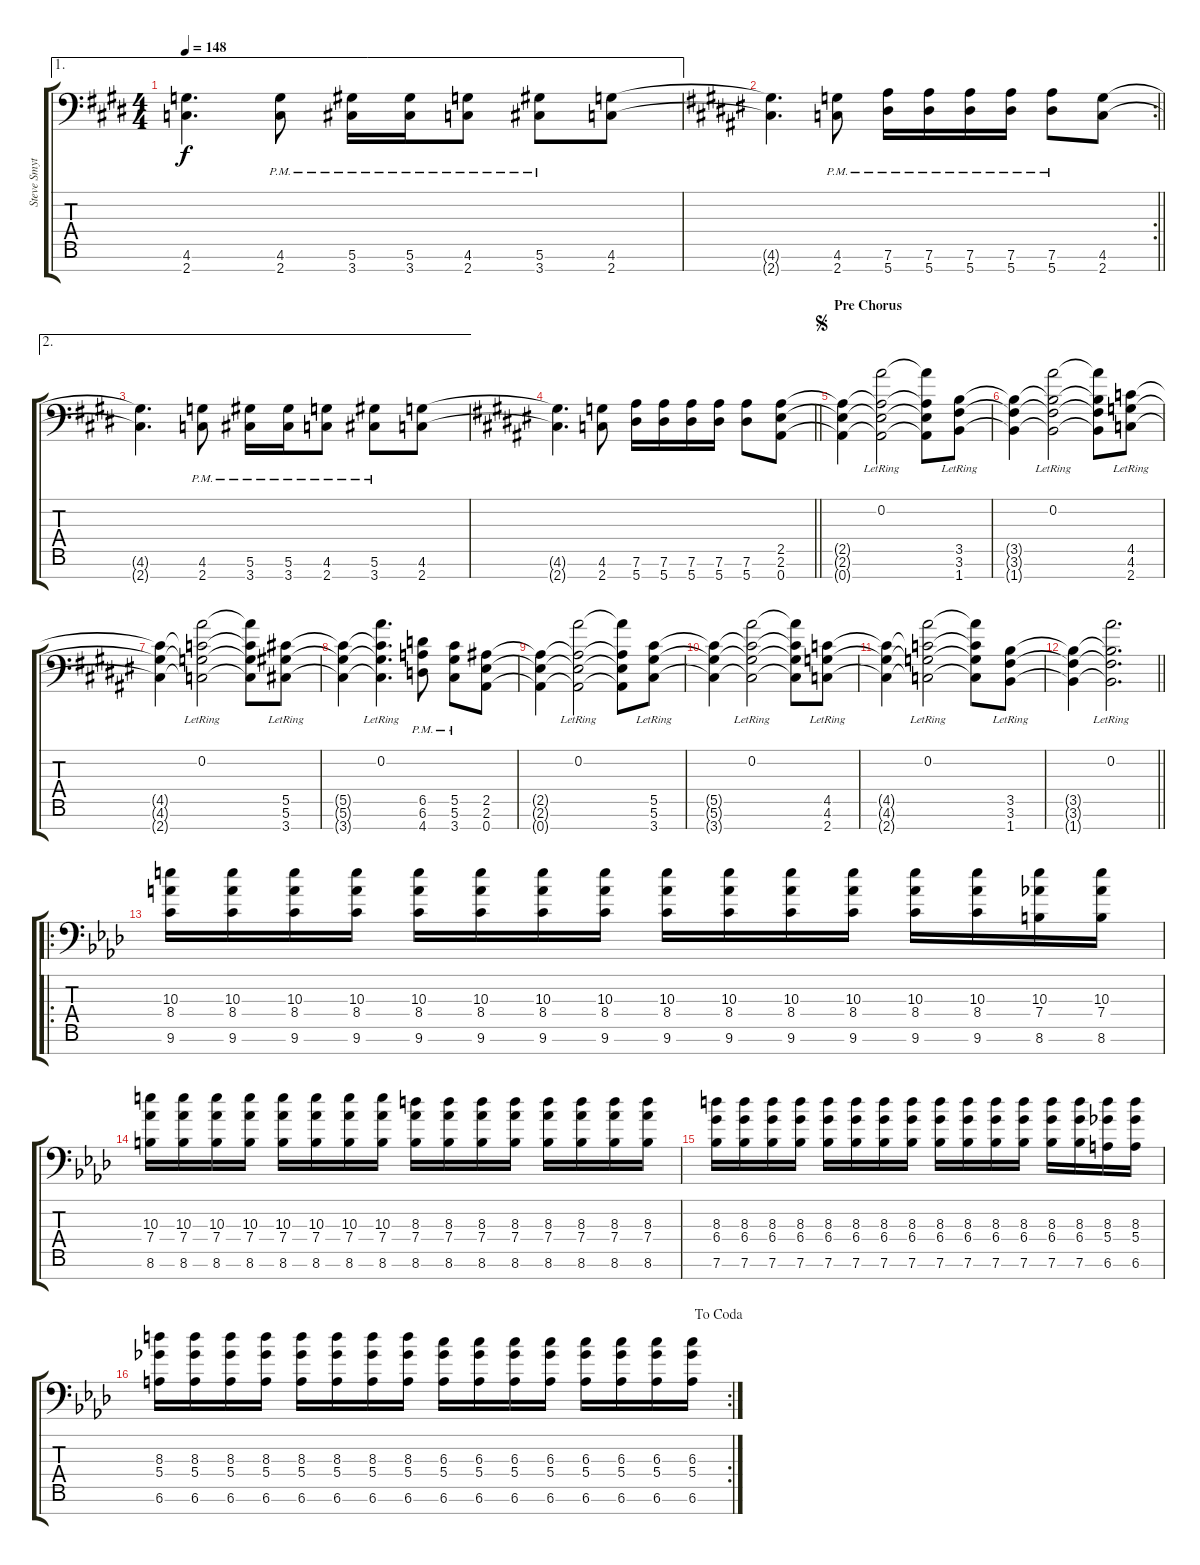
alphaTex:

\track ("Steve Smyth" "Steve Smyt") {instrument distortionguitar}
\staff {score tabs}
\tuning (Eb4 Bb3 Gb3 Db3 Ab2 Eb2 Bb1) {hide}
\ae 1
\ts (4 4)
\tempo 148
\clef f4
\ks e
(4.6{t} 2.7{t}).4{d dy f} (4.6{pm} 2.7{pm}).8 (5.6{pm} 3.7{pm}).16 (5.6{pm} 3.7{pm}).16 (4.6{pm} 2.7{pm}).8 (5.6{pm} 3.7{pm}).8 (4.6 2.7).8 |
\rc 2
\barLineRight lightlight
\ks f#
(4.6{t} 2.7{t}).4{d} (4.6{pm} 2.7{pm}).8 (7.6{pm} 5.7{pm}).16 (7.6{pm} 5.7{pm}).16 (7.6{pm} 5.7{pm}).16 (7.6{pm} 5.7{pm}).16 (7.6{pm} 5.7{pm}).8 (4.6 2.7).8 |
\ae 2
\ks e
(4.6{t} 2.7{t}).4{d} (4.6{pm} 2.7{pm}).8 (5.6{pm} 3.7{pm}).16 (5.6{pm} 3.7{pm}).16 (4.6{pm} 2.7{pm}).8 (5.6{pm} 3.7{pm}).8 (4.6 2.7).8 |
\barLineRight lightlight
\ks f#
(4.6{t} 2.7{t}).4{d} (4.6 2.7).8 (7.6 5.7).16 (7.6 5.7).16 (7.6 5.7).16 (7.6 5.7).16 (7.6 5.7).8 (2.5 2.6 0.7).8 |
\section ("" "Pre Chorus")
\jump segno
(2.5{t} 2.6{t} 0.7{t}).4 (0.2{lr} 2.5{t} 2.6{t} 0.7{t}).2 (0.2{t} 2.5{t} 2.6{t} 0.7{t}).8 (3.5{lr} 3.6{lr} 1.7).8 |
(3.5{t} 3.6{t} 1.7{t}).4 (0.2{lr} 3.5{t} 3.6{t} 1.7{t}).2 (0.2{t} 3.5{t} 3.6{t} 1.7{t}).8 (4.5{lr} 4.6{lr} 2.7).8 |
(4.5{t} 4.6{t} 2.7{t}).4 (0.2{lr} 4.5{t} 4.6{t} 2.7{t}).2 (0.2{t} 4.5{t} 4.6{t} 2.7{t}).8 (5.5{lr} 5.6{lr} 3.7).8 |
(5.5{t} 5.6{t} 3.7{t}).4 (0.2{lr} 5.5{t} 5.6{t} 3.7{t}).4{d} (6.5{pm} 6.6{pm} 4.7{pm}).8 (5.5{pm} 5.6{pm} 3.7{pm}).8 (2.5 2.6 0.7).8 |
(2.5{t} 2.6{t} 0.7{t}).4 (0.2{lr} 2.5{t} 2.6{t} 0.7{t}).2 (0.2{t} 2.5{t} 2.6{t} 0.7{t}).8 (5.5{lr} 5.6{lr} 3.7).8 |
(5.5{t} 5.6{t} 3.7{t}).4 (0.2{lr} 5.5{t} 5.6{t} 3.7{t}).2 (0.2{t} 5.5{t} 5.6{t} 3.7{t}).8 (4.5{lr} 4.6{lr} 2.7).8 |
(4.5{t} 4.6{t} 2.7{t}).4 (0.2{lr} 4.5{t} 4.6{t} 2.7{t}).2 (0.2{t} 4.5{t} 4.6{t} 2.7{t}).8 (3.5{lr} 3.6{lr} 1.7).8 |
\barLineRight lightlight
(3.5{t} 3.6{t} 1.7{t}).4 (0.2{lr} 3.5{t} 3.6{t} 1.7{t}).2{d} |
\ro
\ks ab
(10.3 8.4 9.6).16 (10.3 8.4 9.6).16 (10.3 8.4 9.6).16 (10.3 8.4 9.6).16 (10.3 8.4 9.6).16 (10.3 8.4 9.6).16 (10.3 8.4 9.6).16 (10.3 8.4 9.6).16 (10.3 8.4 9.6).16 (10.3 8.4 9.6).16 (10.3 8.4 9.6).16 (10.3 8.4 9.6).16 (10.3 8.4 9.6).16 (10.3 8.4 9.6).16 (10.3 7.4 8.6).16 (10.3 7.4 8.6).16 |
(10.3 7.4 8.6).16 (10.3 7.4 8.6).16 (10.3 7.4 8.6).16 (10.3 7.4 8.6).16 (10.3 7.4 8.6).16 (10.3 7.4 8.6).16 (10.3 7.4 8.6).16 (10.3 7.4 8.6).16 (8.3 7.4 8.6).16 (8.3 7.4 8.6).16 (8.3 7.4 8.6).16 (8.3 7.4 8.6).16 (8.3 7.4 8.6).16 (8.3 7.4 8.6).16 (8.3 7.4 8.6).16 (8.3 7.4 8.6).16 |
(8.3 6.4 7.6).16 (8.3 6.4 7.6).16 (8.3 6.4 7.6).16 (8.3 6.4 7.6).16 (8.3 6.4 7.6).16 (8.3 6.4 7.6).16 (8.3 6.4 7.6).16 (8.3 6.4 7.6).16 (8.3 6.4 7.6).16 (8.3 6.4 7.6).16 (8.3 6.4 7.6).16 (8.3 6.4 7.6).16 (8.3 6.4 7.6).16 (8.3 6.4 7.6).16 (8.3 5.4 6.6).16 (8.3 5.4 6.6).16 |
\rc 2
\jump dacoda
(8.3 5.4 6.6).16 (8.3 5.4 6.6).16 (8.3 5.4 6.6).16 (8.3 5.4 6.6).16 (8.3 5.4 6.6).16 (8.3 5.4 6.6).16 (8.3 5.4 6.6).16 (8.3 5.4 6.6).16 (6.3 5.4 6.6).16 (6.3 5.4 6.6).16 (6.3 5.4 6.6).16 (6.3 5.4 6.6).16 (6.3 5.4 6.6).16 (6.3 5.4 6.6).16 (6.3 5.4 6.6).16 (6.3 5.4 6.6).16
